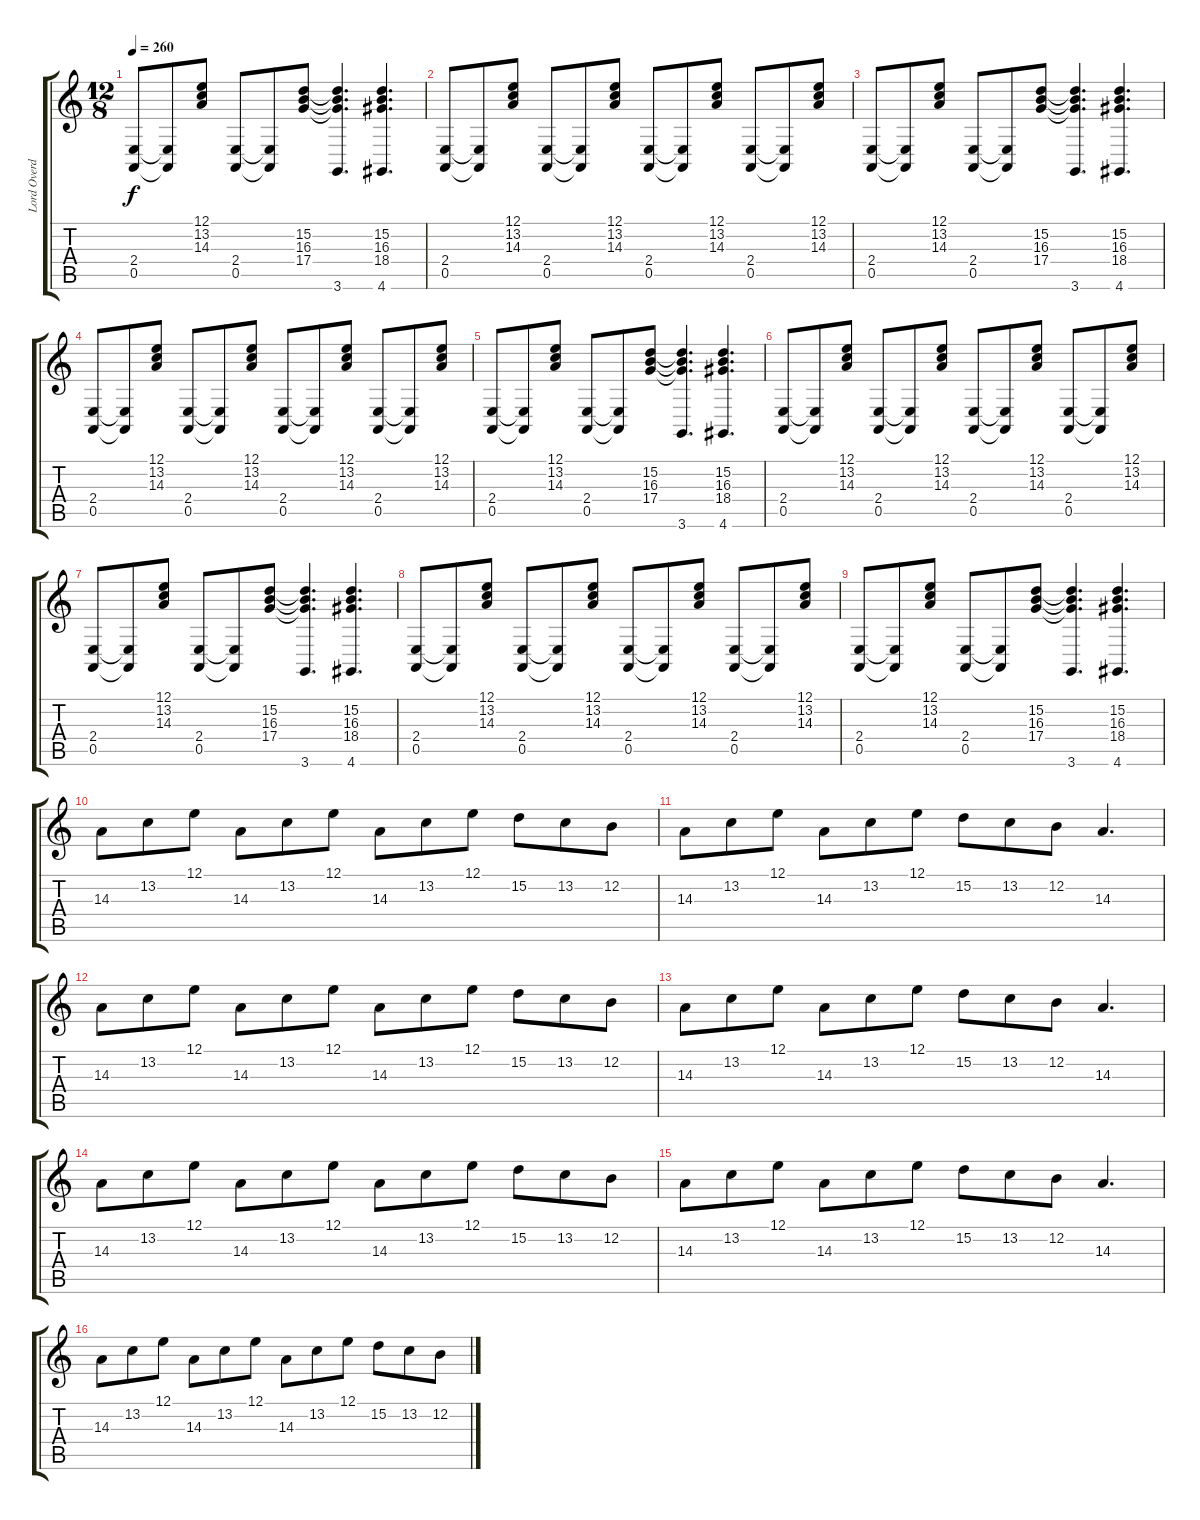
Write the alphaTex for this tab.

\track ("Lord Overdub" "Lord Overd") {instrument drawbarorgan}
\staff {score tabs}
\tuning (E4 B3 G3 D3 A2 E2) {hide}
\ts (12 8)
\tempo 260
\clef g2
\ks c
(2.4 0.5).8{dy f} (2.4{t} 0.5{t}).8 (12.1 13.2 14.3).8 (2.4 0.5).8 (2.4{t} 0.5{t}).8 (15.2 16.3 17.4).8 (15.2{t} 16.3{t} 17.4{t} 3.6).4{d} (15.2 16.3 18.4 4.6).4{d} |
(2.4 0.5).8 (2.4{t} 0.5{t}).8 (12.1 13.2 14.3).8 (2.4 0.5).8 (2.4{t} 0.5{t}).8 (12.1 13.2 14.3).8 (2.4 0.5).8 (2.4{t} 0.5{t}).8 (12.1 13.2 14.3).8 (2.4 0.5).8 (2.4{t} 0.5{t}).8 (12.1 13.2 14.3).8 |
(2.4 0.5).8 (2.4{t} 0.5{t}).8 (12.1 13.2 14.3).8 (2.4 0.5).8 (2.4{t} 0.5{t}).8 (15.2 16.3 17.4).8 (15.2{t} 16.3{t} 17.4{t} 3.6).4{d} (15.2 16.3 18.4 4.6).4{d} |
(2.4 0.5).8 (2.4{t} 0.5{t}).8 (12.1 13.2 14.3).8 (2.4 0.5).8 (2.4{t} 0.5{t}).8 (12.1 13.2 14.3).8 (2.4 0.5).8 (2.4{t} 0.5{t}).8 (12.1 13.2 14.3).8 (2.4 0.5).8 (2.4{t} 0.5{t}).8 (12.1 13.2 14.3).8 |
(2.4 0.5).8 (2.4{t} 0.5{t}).8 (12.1 13.2 14.3).8 (2.4 0.5).8 (2.4{t} 0.5{t}).8 (15.2 16.3 17.4).8 (15.2{t} 16.3{t} 17.4{t} 3.6).4{d} (15.2 16.3 18.4 4.6).4{d} |
(2.4 0.5).8 (2.4{t} 0.5{t}).8 (12.1 13.2 14.3).8 (2.4 0.5).8 (2.4{t} 0.5{t}).8 (12.1 13.2 14.3).8 (2.4 0.5).8 (2.4{t} 0.5{t}).8 (12.1 13.2 14.3).8 (2.4 0.5).8 (2.4{t} 0.5{t}).8 (12.1 13.2 14.3).8 |
(2.4 0.5).8 (2.4{t} 0.5{t}).8 (12.1 13.2 14.3).8 (2.4 0.5).8 (2.4{t} 0.5{t}).8 (15.2 16.3 17.4).8 (15.2{t} 16.3{t} 17.4{t} 3.6).4{d} (15.2 16.3 18.4 4.6).4{d} |
(2.4 0.5).8 (2.4{t} 0.5{t}).8 (12.1 13.2 14.3).8 (2.4 0.5).8 (2.4{t} 0.5{t}).8 (12.1 13.2 14.3).8 (2.4 0.5).8 (2.4{t} 0.5{t}).8 (12.1 13.2 14.3).8 (2.4 0.5).8 (2.4{t} 0.5{t}).8 (12.1 13.2 14.3).8 |
(2.4 0.5).8 (2.4{t} 0.5{t}).8 (12.1 13.2 14.3).8 (2.4 0.5).8 (2.4{t} 0.5{t}).8 (15.2 16.3 17.4).8 (15.2{t} 16.3{t} 17.4{t} 3.6).4{d} (15.2 16.3 18.4 4.6).4{d} |
14.3.8 13.2.8 12.1.8 14.3.8 13.2.8 12.1.8 14.3.8 13.2.8 12.1.8 15.2.8 13.2.8 12.2.8 |
14.3.8 13.2.8 12.1.8 14.3.8 13.2.8 12.1.8 15.2.8 13.2.8 12.2.8 14.3.4{d} |
14.3.8 13.2.8 12.1.8 14.3.8 13.2.8 12.1.8 14.3.8 13.2.8 12.1.8 15.2.8 13.2.8 12.2.8 |
14.3.8 13.2.8 12.1.8 14.3.8 13.2.8 12.1.8 15.2.8 13.2.8 12.2.8 14.3.4{d} |
14.3.8 13.2.8 12.1.8 14.3.8 13.2.8 12.1.8 14.3.8 13.2.8 12.1.8 15.2.8 13.2.8 12.2.8 |
14.3.8 13.2.8 12.1.8 14.3.8 13.2.8 12.1.8 15.2.8 13.2.8 12.2.8 14.3.4{d} |
14.3.8 13.2.8 12.1.8 14.3.8 13.2.8 12.1.8 14.3.8 13.2.8 12.1.8 15.2.8 13.2.8 12.2.8
